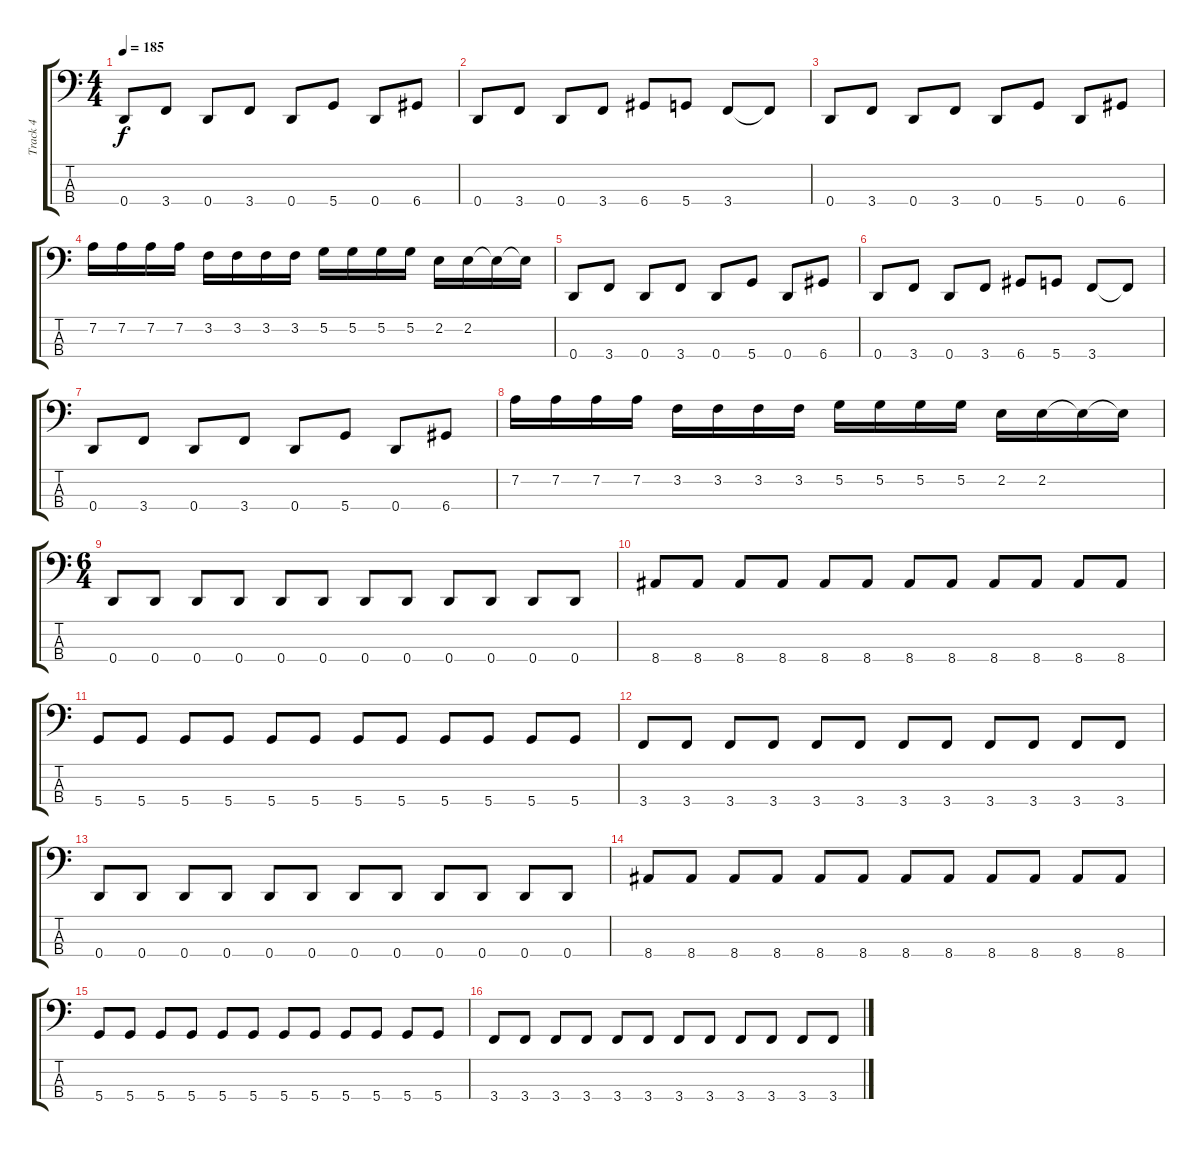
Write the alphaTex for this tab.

\track ("Track 4" "Track 4") {instrument electricbasspick}
\staff {score tabs}
\tuning (G2 D2 A1 D1) {hide}
\ts (4 4)
\tempo 185
\clef f4
\ks c
0.4.8{dy f} 3.4.8 0.4.8 3.4.8 0.4.8 5.4.8 0.4.8 6.4.8 |
0.4.8 3.4.8 0.4.8 3.4.8 6.4.8 5.4.8 3.4.8 3.4{t}.8 |
0.4.8 3.4.8 0.4.8 3.4.8 0.4.8 5.4.8 0.4.8 6.4.8 |
7.2.16 7.2.16 7.2.16 7.2.16 3.2.16 3.2.16 3.2.16 3.2.16 5.2.16 5.2.16 5.2.16 5.2.16 2.2.16 2.2.16 2.2{t}.16 2.2{t}.16 |
0.4.8 3.4.8 0.4.8 3.4.8 0.4.8 5.4.8 0.4.8 6.4.8 |
0.4.8 3.4.8 0.4.8 3.4.8 6.4.8 5.4.8 3.4.8 3.4{t}.8 |
0.4.8 3.4.8 0.4.8 3.4.8 0.4.8 5.4.8 0.4.8 6.4.8 |
7.2.16 7.2.16 7.2.16 7.2.16 3.2.16 3.2.16 3.2.16 3.2.16 5.2.16 5.2.16 5.2.16 5.2.16 2.2.16 2.2.16 2.2{t}.16 2.2{t}.16 |
\ts (6 4)
0.4.8 0.4.8 0.4.8 0.4.8 0.4.8 0.4.8 0.4.8 0.4.8 0.4.8 0.4.8 0.4.8 0.4.8 |
8.4.8 8.4.8 8.4.8 8.4.8 8.4.8 8.4.8 8.4.8 8.4.8 8.4.8 8.4.8 8.4.8 8.4.8 |
5.4.8 5.4.8 5.4.8 5.4.8 5.4.8 5.4.8 5.4.8 5.4.8 5.4.8 5.4.8 5.4.8 5.4.8 |
3.4.8 3.4.8 3.4.8 3.4.8 3.4.8 3.4.8 3.4.8 3.4.8 3.4.8 3.4.8 3.4.8 3.4.8 |
0.4.8 0.4.8 0.4.8 0.4.8 0.4.8 0.4.8 0.4.8 0.4.8 0.4.8 0.4.8 0.4.8 0.4.8 |
8.4.8 8.4.8 8.4.8 8.4.8 8.4.8 8.4.8 8.4.8 8.4.8 8.4.8 8.4.8 8.4.8 8.4.8 |
5.4.8 5.4.8 5.4.8 5.4.8 5.4.8 5.4.8 5.4.8 5.4.8 5.4.8 5.4.8 5.4.8 5.4.8 |
3.4.8 3.4.8 3.4.8 3.4.8 3.4.8 3.4.8 3.4.8 3.4.8 3.4.8 3.4.8 3.4.8 3.4.8
